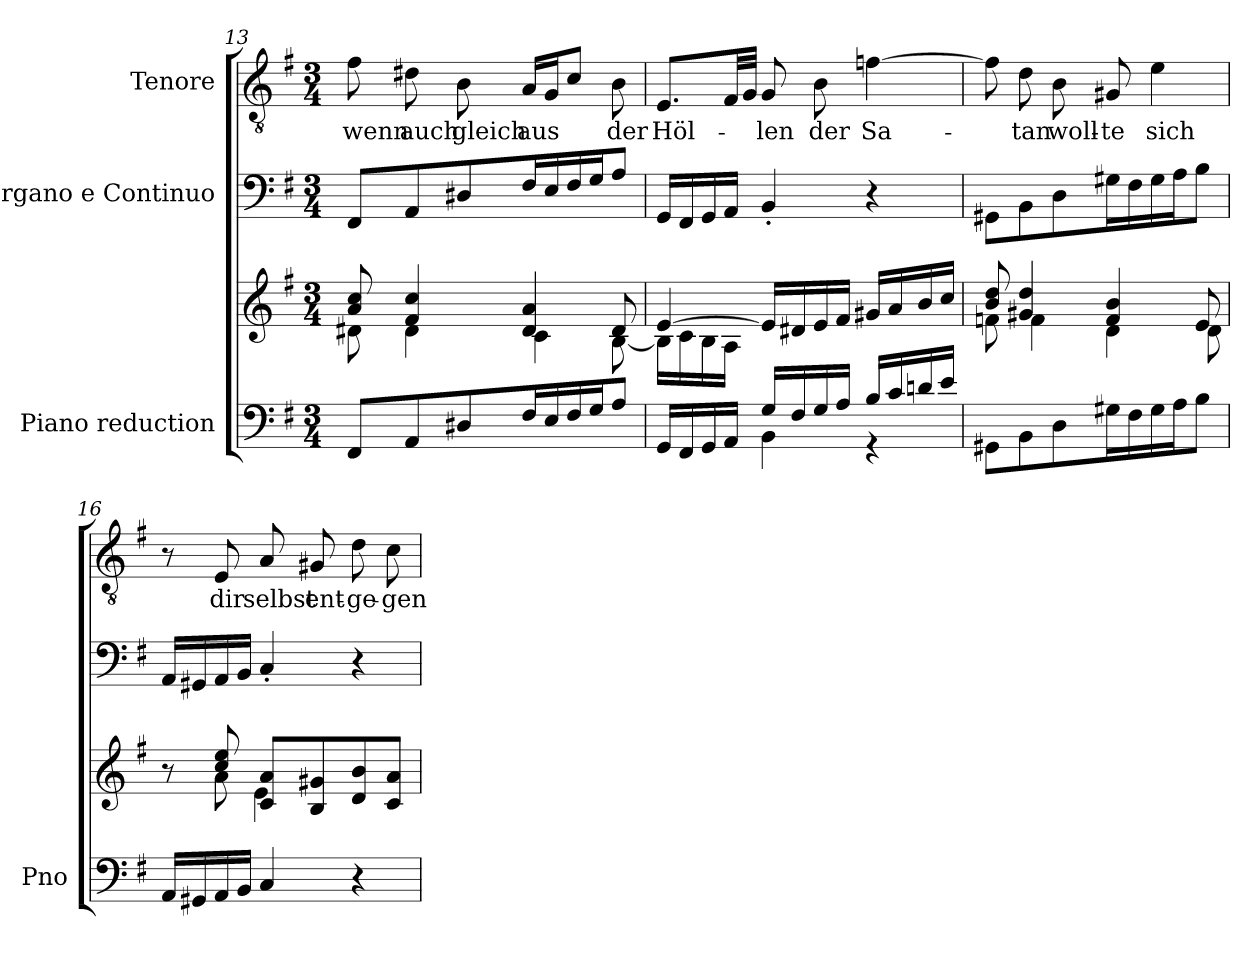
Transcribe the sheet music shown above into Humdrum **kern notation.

**kern	**kern	**kern	**kern	**text
*part3	*part3	*part2	*part1	*part1
*staff4	*staff3	*staff2	*staff1	*staff1
*I"Piano reduction	*	*I"Organo e Continuo	*I"Tenore	*
*I'Pno	*	*	*	*
*clefF4	*clefG2	*clefF4	*clefGv2	*
*k[f#]	*k[f#]	*k[f#]	*k[f#]	*
*M3/4	*M3/4	*M3/4	*M3/4	*
=13	=13	=13	=13	=13
*	*^	*	*	*
!	!	!	!	!	!LO:LY:b
8FF#/L	8a/ 8cc/	8d#X\	8FF#/L	8f#\	wenn
!	!	!	!	!	!LO:LY:b
8AA/	4f#/ 4cc/	4d#\	8AA/	8d#X\	auch
!	!	!	!	!	!LO:LY:b
8D#X/	.	.	8D#X/	8B\	gleich
!	!	!	!	!	!LO:LY:b
16F#/L	4d#/ 4a/	4c\	16F#/L	16A/LL	aus
16E/	.	.	16E/	16G/J	.
16F#/	.	.	16F#/	8c/J	.
16G/J	.	.	16G/J	.	.
!	!	!	!	!	!LO:LY:b
8A/J	8d#/	[8B\	8A/J	8B\	der
=14	=14	=14	=14	=14	=14
*^	*	*	*	*	*
!	!	!	!	!	!	!LO:LY:b
4ryy	16GG/LL	[4e/	16B\LL]	16GG/LL	8.E/L	Höl-
.	16FF#/	.	16c\	16FF#/	.	.
.	16GG/	.	16B\	16GG/	.	.
.	16AA/JJ	.	16A\JJ	16AA/JJ	32F#/LL	.
.	.	.	.	.	32G/JJJ	.
!	!	!	!	!	!	!LO:LY:b
16G/LL	4BB\	16e/LL]	2ryy	4BB'/	8G/	-len
16F#/	.	16d#X/	.	.	.	.
!	!	!	!	!	!	!LO:LY:b
16G/	.	16e/	.	.	8B\	der
16A/JJ	.	16f#/JJ	.	.	.	.
!	!	!	!	!	!	!LO:LY:b
16B/LL	4r	16g#X/LL	.	4r	[4fn\	Sa-
16c/	.	16a/	.	.	.	.
16dn/	.	16b/	.	.	.	.
16e/JJ	.	16cc/JJ	.	.	.	.
*v	*v	*	*	*	*	*
!!LO:LB:g=z
=15	=15	=15	=15	=15	=15
8GG#X\L	8b/ 8dd/	8fn\	8GG#X\L	8f\]	.
!	!	!	!	!	!LO:LY:b
8BB\	4g#X/ 4dd/	4f\	8BB\	8d\	-tan
!	!	!	!	!	!LO:LY:b
8D\	.	.	8D\	8B\	woll-
!	!	!	!	!	!LO:LY:b
16G#X\L	4f/ 4b/	4d\	16G#X\L	8G#X/	-te
16F#\	.	.	16F#\	.	.
!	!	!	!	!	!LO:LY:b
16G#\	.	.	16G#\	4e\	sich
16A\J	.	.	16A\J	.	.
8B\J	8e/	8d\	8B\J	.	.
=16	=16	=16	=16	=16	=16
16AA/LL	8r	8ryy	16AA/LL	8r	.
16GG#i/	.	.	16GG#X/	.	.
!	!	!	!	!	!LO:LY:b
16AA/	8cc/ 8ee/	8a\	16AA/	8E/	dir
16BB/JJ	.	.	16BB/JJ	.	.
!	!	!	!	!	!LO:LY:b
4C/	8c/ 8a/L	4e\	4C'/	8A/	selbst
!	!	!	!	!	!LO:LY:b
.	8B/ 8g#X/	.	.	8G#X/	ent-
!	!	!	!	!	!LO:LY:b
4r	8d/ 8b/	4ryy	4r	8d\	-ge-
!	!	!	!	!	!LO:LY:b
.	8c/ 8a/J	.	.	8c\	-gen-
*	*v	*v	*	*	*
=	=	=	=	=
*-	*-	*-	*-	*-
